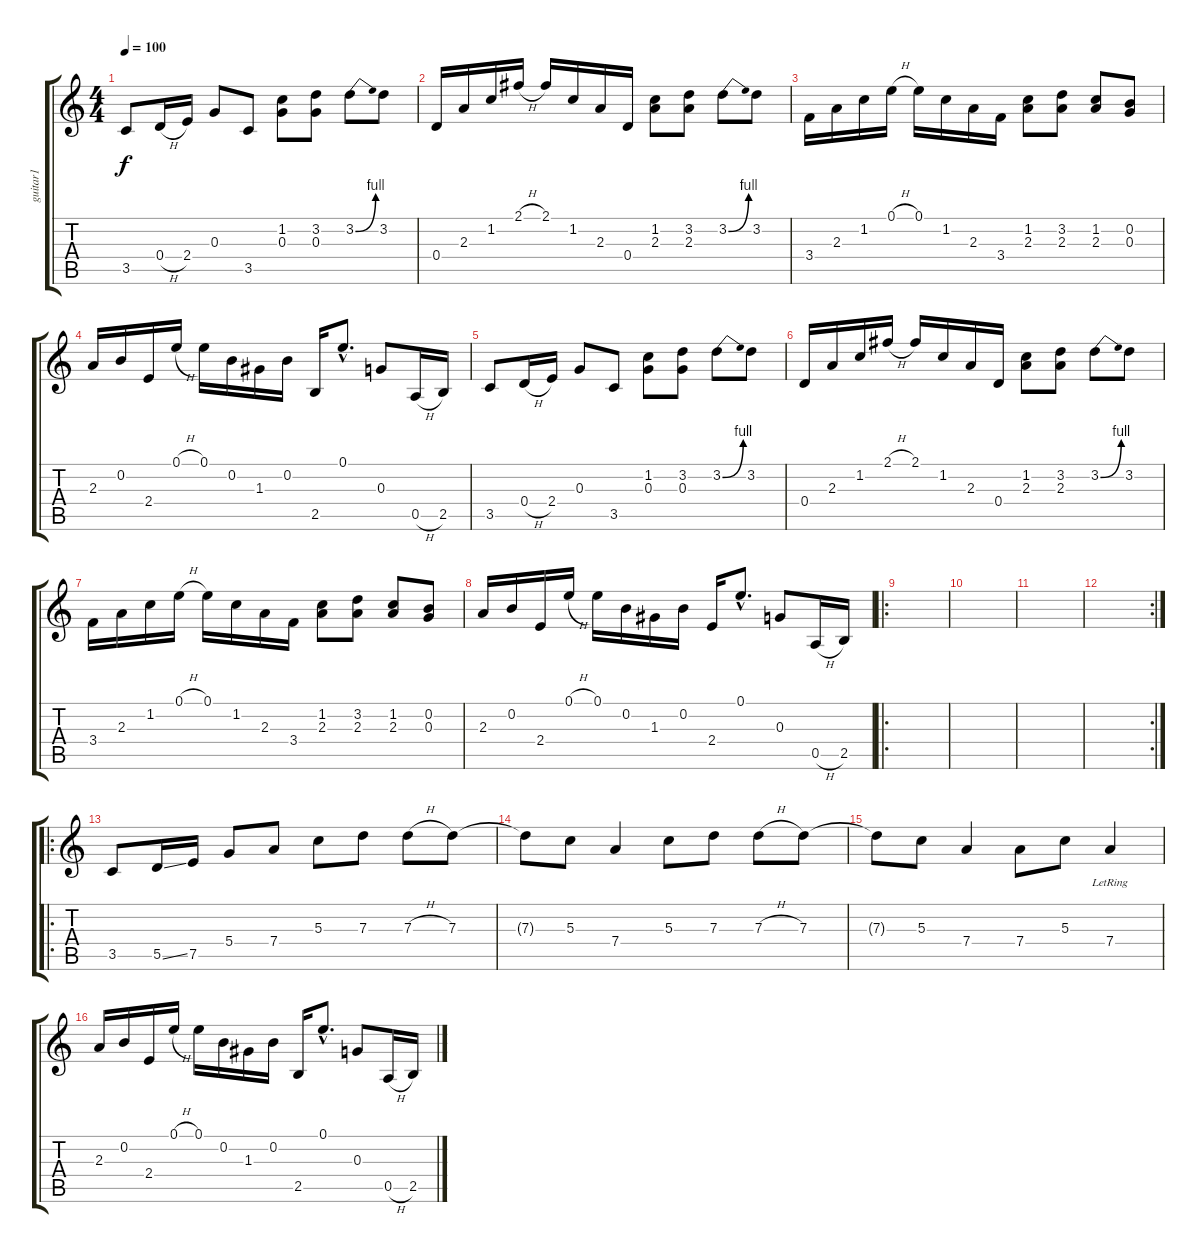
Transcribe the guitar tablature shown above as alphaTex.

\track ("guitar1" "guitar1") {instrument distortionguitar}
\staff {score tabs}
\tuning (E4 B3 G3 D3 A2 E2) {hide}
\ts (4 4)
\tempo 100
\clef g2
\ks c
3.5.8{dy f instrument distortionguitar} 0.4{h}.16 2.4.16 0.3.8 3.5.8 (1.2 0.3).8 (3.2 0.3).8 3.2{be (bend 0 0 60 4)}.8 3.2.8 |
0.4.16 2.3.16 1.2.16 2.1{h}.16 2.1.16 1.2.16 2.3.16 0.4.16 (1.2 2.3).8 (3.2 2.3).8 3.2{be (bend 0 0 60 4)}.8 3.2.8 |
3.4.16 2.3.16 1.2.16 0.1{h}.16 0.1.16 1.2.16 2.3.16 3.4.16 (1.2 2.3).8 (3.2 2.3).8 (1.2 2.3).8 (0.2 0.3).8 |
2.3.16 0.2.16 2.4.16 0.1{h}.16 0.1.16 0.2.16 1.3.16 0.2.16 2.5.16 0.1{hac}.8{d} 0.3.8 0.5{h}.16 2.5.16 |
3.5.8 0.4{h}.16 2.4.16 0.3.8 3.5.8 (1.2 0.3).8 (3.2 0.3).8 3.2{be (bend 0 0 60 4)}.8 3.2.8 |
0.4.16 2.3.16 1.2.16 2.1{h}.16 2.1.16 1.2.16 2.3.16 0.4.16 (1.2 2.3).8 (3.2 2.3).8 3.2{be (bend 0 0 60 4)}.8 3.2.8 |
3.4.16 2.3.16 1.2.16 0.1{h}.16 0.1.16 1.2.16 2.3.16 3.4.16 (1.2 2.3).8 (3.2 2.3).8 (1.2 2.3).8 (0.2 0.3).8 |
2.3.16 0.2.16 2.4.16 0.1{h}.16 0.1.16 0.2.16 1.3.16 0.2.16 2.4.16 0.1{hac}.8{d} 0.3.8 0.5{h}.16 2.5.16 |
\ro
|
|
|
\rc 2
|
\ro
3.5.8 5.5{ss}.16 7.5.16 5.4.8 7.4.8 5.3.8 7.3.8 7.3{h}.8 7.3.8 |
7.3{t}.8 5.3.8 7.4.4 5.3.8 7.3.8 7.3{h}.8 7.3.8 |
7.3{t}.8 5.3.8 7.4.4 7.4.8 5.3.8 7.4{lr}.4 |
2.3.16 0.2.16 2.4.16 0.1{h}.16 0.1.16 0.2.16 1.3.16 0.2.16 2.5.16 0.1{hac}.8{d} 0.3.8 0.5{h}.16 2.5.16
